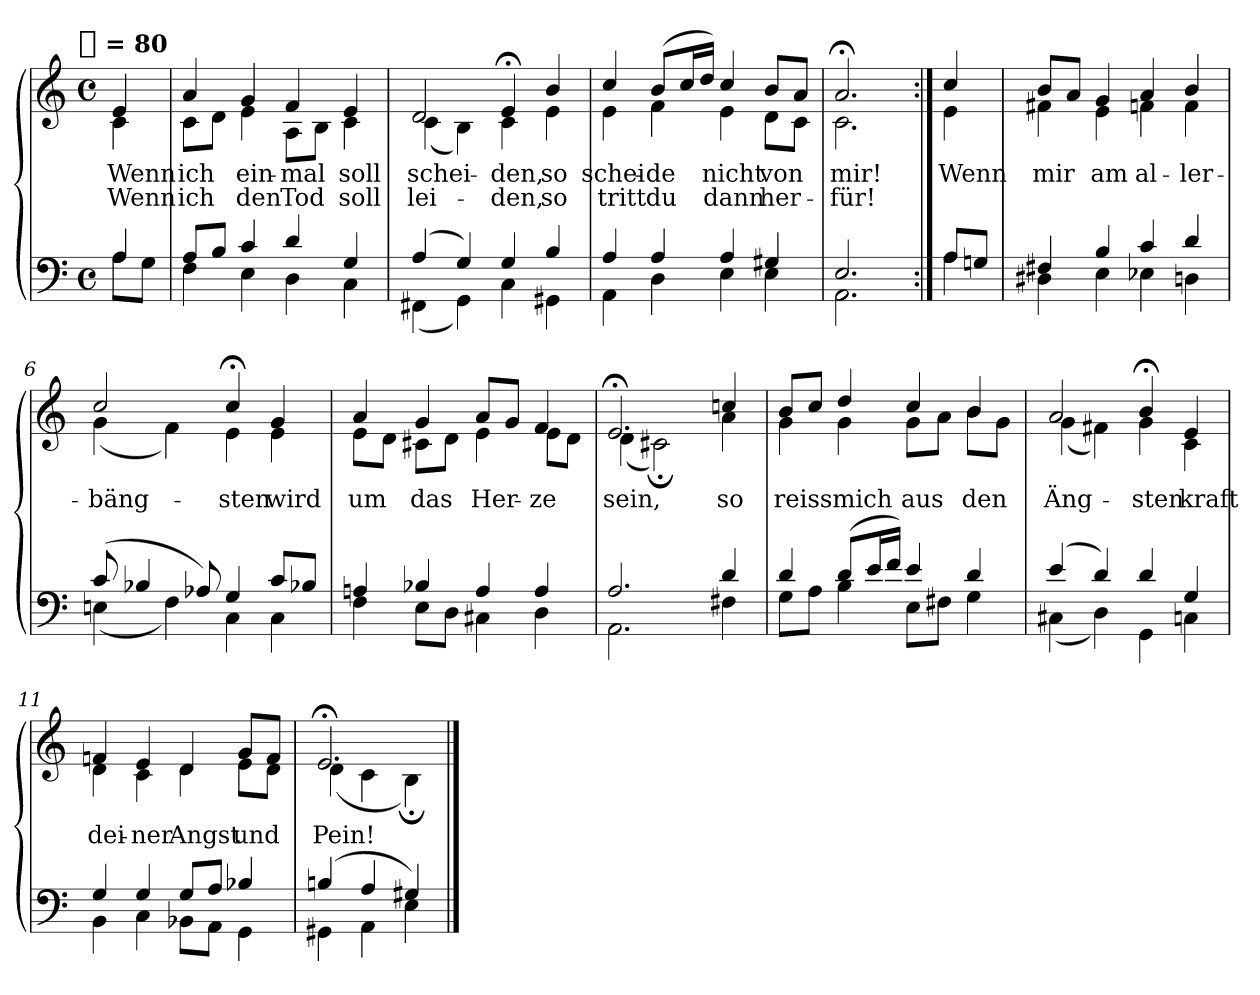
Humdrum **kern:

**kern	**kern	**text	**text
*part1	*part1	*part1	*part1
*staff2	*staff1	*staff1	*staff1
*clefF4	*clefG2	*	*
!!LO:TX:omd:t=[quarter] = 80
*M4/4	*M4/4	*	*
*met(c)	*met(c)	*	*
*MM80	*MM80	*	*
=	=	=	=
*^	*^	*	*
4A	8AL	4e	4c	Wenn	Wenn
.	8GJ	.	.	.	.
=1	=1	=1	=1	=1	=1
8AL	4F	4a	8cL	ich	ich
8BJ	.	.	8dJ	.	.
4c	4E	4g	4e	ein-	den
4d	4D	4f	8AL	-mal	Tod
.	.	.	8BJ	.	.
4G	4C	4e	4c	soll	soll
=2	=2	=2	=2	=2	=2
(4A	(4FF#X	2d	(4c	schei-	lei-
4G)	4GG)	.	4B)	.	.
4G	4C	4e;<	4c	-den,	-den,
4B	4GG#X	4b	4e	so	so
=3	=3	=3	=3	=3	=3
4A	4AA	4cc	4e	schei-	tritt
4A	4D	(8bL	4f	-de	du
.	.	16ccL	.	.	.
.	.	16ddJJ)	.	.	.
4A	4E	4cc	4e	nicht	dann
4G#X	4E	8bL	8dL	von	her-
.	.	8aJ	8cJ	.	.
=4	=4	=4	=4	=4	=4
2.E	2.AA	2.a;<	2.c	mir!	-für!
!!LO:LB:g=z	!!
=:|!	=:|!	=:|!	=:|!	=:|!	=:|!
8AL	4A	4cc	4e	Wenn	.
8GnJ	.	.	.	.	.
=5	=5	=5	=5	=5	=5
4F#X	4D#X	8bL	4f#X	mir	.
.	.	8aJ	.	.	.
4B	4E	4g	4e	am	.
4c	4E-X	4a	4fn	al-	.
4d	4Dn	4b	4f	-ler-	.
=6	=6	=6	=6	=6	=6
(8c	(4En	2cc	(4g	-bäng-	.
4B-X	.	.	.	.	.
.	4F)	.	4f)	.	.
8A-X)	.	.	.	.	.
4G	4C	4cc;<	4e	-sten	.
8cL	4C	4g	4e	wird	.
8B-XJ	.	.	.	.	.
=7	=7	=7	=7	=7	=7
4An	4F	4a	8eL	um	.
.	.	.	8dJ	.	.
4B-X	8EL	4g	8c#XL	das	.
.	8DJ	.	8dJ	.	.
4A	4C#X	8aL	4e	Her-	.
.	.	8gJ	.	.	.
4A	4D	4f	8eL	-ze	.
.	.	.	8dJ	.	.
=8	=8	=8	=8	=8	=8
2.A	2.AA	2.e;<	(4d	sein,	.
.	.	.	2c#X;)	.	.
4d	4F#X	4ccn	4a	so	.
!!LO:LB:g=z	!!
=9	=9	=9	=9	=9	=9
*	*	*MM78	*	*	*
4d	8GL	8bL	4g	reiss	.
.	8AJ	8ccJ	.	.	.
(8dL	4B	4dd	4g	mich	.
16eL	.	.	.	.	.
16fJJ)	.	.	.	.	.
4e	8EL	4cc	8gL	aus	.
.	8F#XJ	.	8aJ	.	.
4d	4G	4b	8bL	den	.
.	.	.	8gJ	.	.
=10	=10	=10	=10	=10	=10
*	*	*MM77	*	*	*
(4e	(4C#X	2a	(4g	Äng-	.
4d)	4D)	.	4f#X)	.	.
4d	4GG	4b;<	4g	-sten	.
4G	4Cn	4e	4c	kraft	.
=11	=11	=11	=11	=11	=11
4G	4BB	4fn	4d	dei-	.
4G	4C	4e	4c	-ner	.
8GL	8BB-XL	4d	4d	Angst	.
8AJ	8AAJ	.	.	.	.
4B-X	4GG	8gL	8eL	und	.
.	.	8fJ	8dJ	.	.
=12	=12	=12	=12	=12	=12
*	*	*MM72	*	*	*
(4Bn	4GG#X	2.e;<	(4d	Pein!	.
4A	4AA	.	4c	.	.
4G#X)	4E	.	4B;)	.	.
*v	*v	*	*	*	*
*	*v	*v	*	*
==	==	==	==
*-	*-	*-	*-
